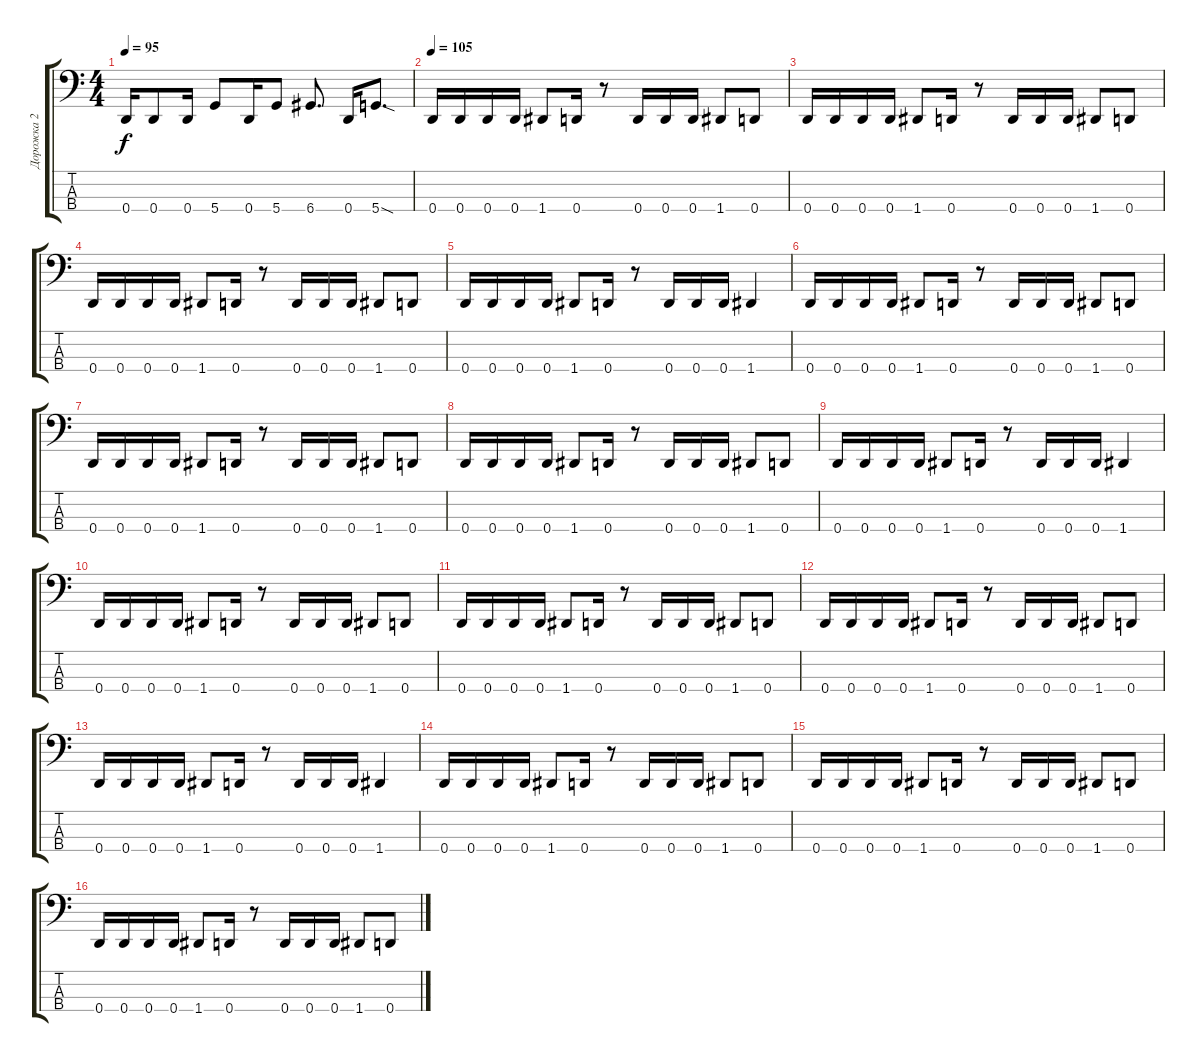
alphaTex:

\track ("Дорожка 2" "Дорожка 2") {instrument electricbassfinger}
\staff {score tabs}
\tuning (F2 C2 G1 D1) {hide}
\ts (4 4)
\tempo 95
\clef f4
\ks c
0.4.16{dy f} 0.4.8 0.4.16 5.4.8 0.4.16 5.4.8 6.4.8{d} 0.4.16 5.4{sod}.8{d} |
\tempo 105
0.4.16 0.4.16 0.4.16 0.4.16 1.4.8 0.4.16 r.8 0.4.16 0.4.16 0.4.16 1.4.8 0.4.8 |
0.4.16 0.4.16 0.4.16 0.4.16 1.4.8 0.4.16 r.8 0.4.16 0.4.16 0.4.16 1.4.8 0.4.8 |
0.4.16 0.4.16 0.4.16 0.4.16 1.4.8 0.4.16 r.8 0.4.16 0.4.16 0.4.16 1.4.8 0.4.8 |
0.4.16 0.4.16 0.4.16 0.4.16 1.4.8 0.4.16 r.8 0.4.16 0.4.16 0.4.16 1.4.4 |
0.4.16 0.4.16 0.4.16 0.4.16 1.4.8 0.4.16 r.8 0.4.16 0.4.16 0.4.16 1.4.8 0.4.8 |
0.4.16 0.4.16 0.4.16 0.4.16 1.4.8 0.4.16 r.8 0.4.16 0.4.16 0.4.16 1.4.8 0.4.8 |
0.4.16 0.4.16 0.4.16 0.4.16 1.4.8 0.4.16 r.8 0.4.16 0.4.16 0.4.16 1.4.8 0.4.8 |
0.4.16 0.4.16 0.4.16 0.4.16 1.4.8 0.4.16 r.8 0.4.16 0.4.16 0.4.16 1.4.4 |
0.4.16 0.4.16 0.4.16 0.4.16 1.4.8 0.4.16 r.8 0.4.16 0.4.16 0.4.16 1.4.8 0.4.8 |
0.4.16 0.4.16 0.4.16 0.4.16 1.4.8 0.4.16 r.8 0.4.16 0.4.16 0.4.16 1.4.8 0.4.8 |
0.4.16 0.4.16 0.4.16 0.4.16 1.4.8 0.4.16 r.8 0.4.16 0.4.16 0.4.16 1.4.8 0.4.8 |
0.4.16 0.4.16 0.4.16 0.4.16 1.4.8 0.4.16 r.8 0.4.16 0.4.16 0.4.16 1.4.4 |
0.4.16 0.4.16 0.4.16 0.4.16 1.4.8 0.4.16 r.8 0.4.16 0.4.16 0.4.16 1.4.8 0.4.8 |
0.4.16 0.4.16 0.4.16 0.4.16 1.4.8 0.4.16 r.8 0.4.16 0.4.16 0.4.16 1.4.8 0.4.8 |
0.4.16 0.4.16 0.4.16 0.4.16 1.4.8 0.4.16 r.8 0.4.16 0.4.16 0.4.16 1.4.8 0.4.8
